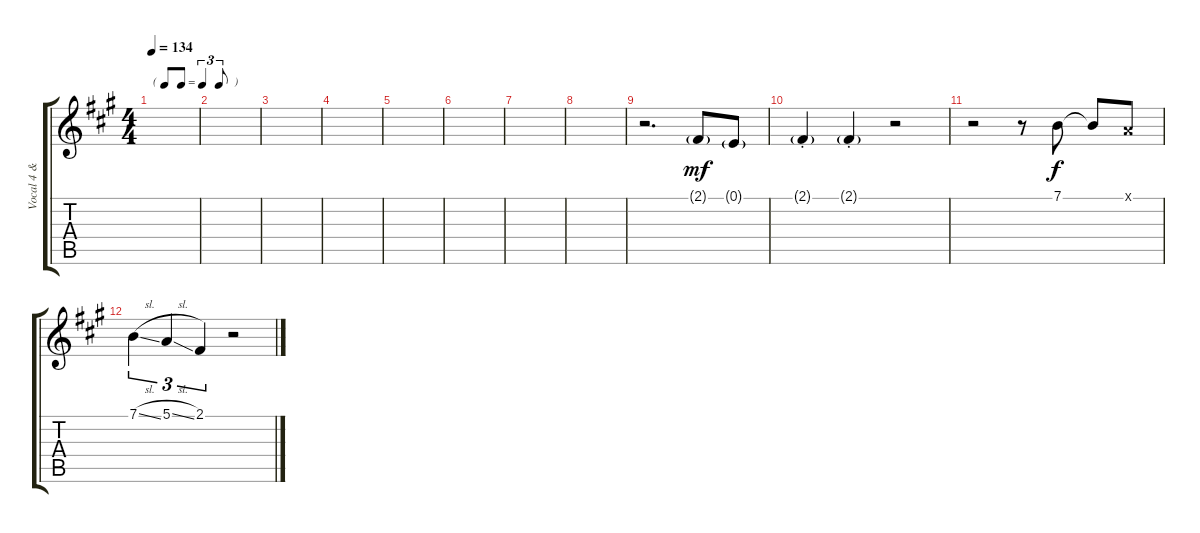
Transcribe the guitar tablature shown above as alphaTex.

\track ("Vocal 4 & Guitar 3" "Vocal 4 & ") {instrument tenorsax}
\staff {score tabs}
\tuning (E4 B3 G3 D3 A2 E2) {hide}
\ts (4 4)
\tf triplet8th
\tempo 134
\clef g2
\ks f#minor
|
|
|
|
|
|
|
|
r.2{d} 2.1{g}.8{dy mf} 0.1{g}.8 |
2.1{g st}.4 2.1{g st}.4 r.2 |
r.2 r.8 7.1.8{dy f} 7.1{t}.8 5.1{x}.8 |
7.1{sl}.4{tu (3 2)} 5.1{sl}.4{tu (3 2)} 2.1.4{tu (3 2)} r.2
